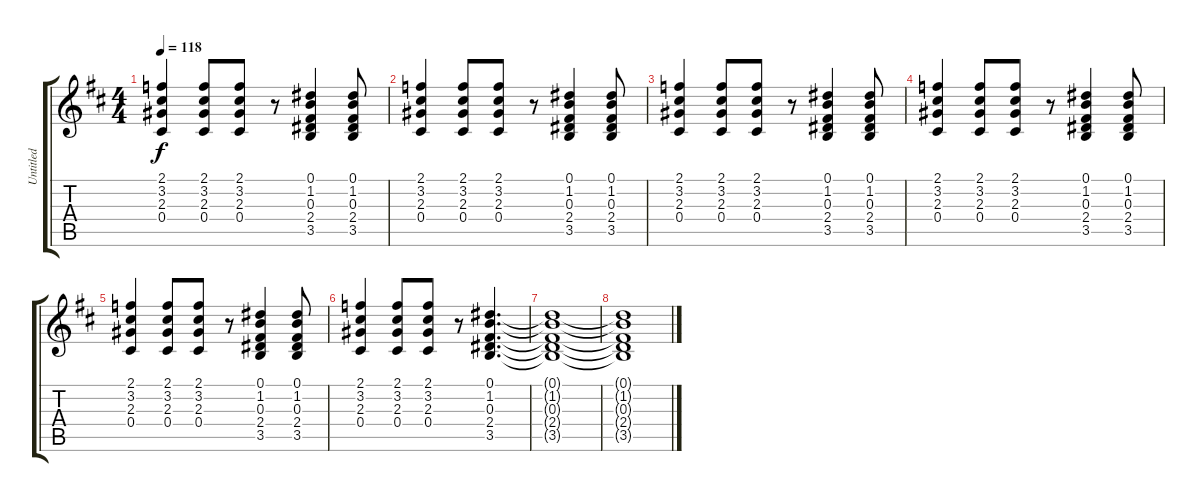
\track ("Untitled" "Untitled") {instrument acousticguitarsteel}
\staff {score tabs}
\tuning (Eb4 Bb3 Gb3 Db3 Ab2 Eb2) {hide}
\ts (4 4)
\tempo 118
\clef g2
\ks d
(2.1 3.2 2.3 0.4).4{dy f} (2.1 3.2 2.3 0.4).8 (2.1 3.2 2.3 0.4).8 r.8 (0.1 1.2 0.3 2.4 3.5).4 (0.1 1.2 0.3 2.4 3.5).8 |
(2.1 3.2 2.3 0.4).4 (2.1 3.2 2.3 0.4).8 (2.1 3.2 2.3 0.4).8 r.8 (0.1 1.2 0.3 2.4 3.5).4 (0.1 1.2 0.3 2.4 3.5).8 |
(2.1 3.2 2.3 0.4).4 (2.1 3.2 2.3 0.4).8 (2.1 3.2 2.3 0.4).8 r.8 (0.1 1.2 0.3 2.4 3.5).4 (0.1 1.2 0.3 2.4 3.5).8 |
(2.1 3.2 2.3 0.4).4 (2.1 3.2 2.3 0.4).8 (2.1 3.2 2.3 0.4).8 r.8 (0.1 1.2 0.3 2.4 3.5).4 (0.1 1.2 0.3 2.4 3.5).8 |
(2.1 3.2 2.3 0.4).4 (2.1 3.2 2.3 0.4).8 (2.1 3.2 2.3 0.4).8 r.8 (0.1 1.2 0.3 2.4 3.5).4 (0.1 1.2 0.3 2.4 3.5).8 |
(2.1 3.2 2.3 0.4).4 (2.1 3.2 2.3 0.4).8 (2.1 3.2 2.3 0.4).8 r.8 (0.1 1.2 0.3 2.4 3.5).4{d} |
(0.1{t} 1.2{t} 0.3{t} 2.4{t} 3.5{t}).1 |
(0.1{t} 1.2{t} 0.3{t} 2.4{t} 3.5{t}).1
